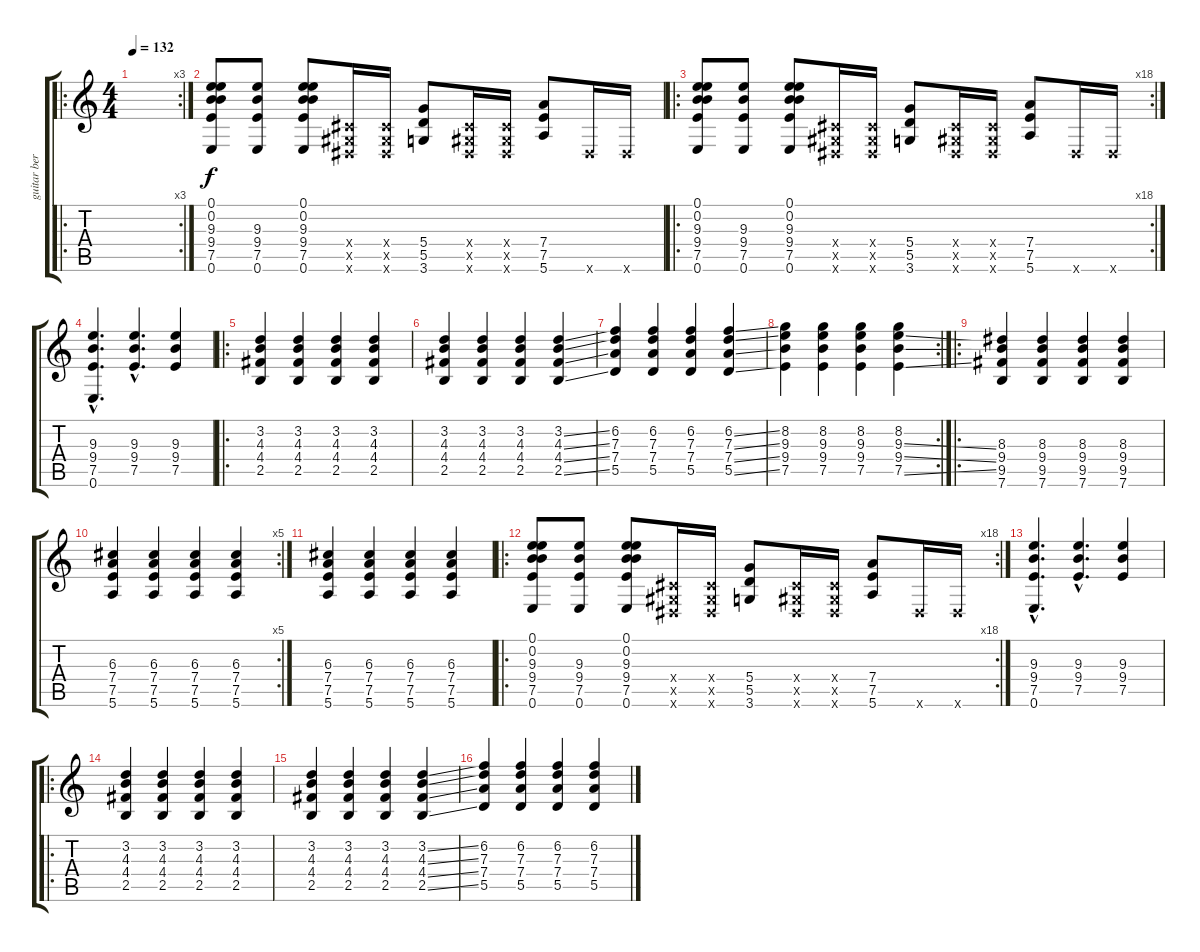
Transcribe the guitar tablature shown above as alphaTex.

\track ("guitar bertrand " "guitar ber") {instrument distortionguitar}
\staff {score tabs}
\tuning (E4 B3 G3 D3 A2 E2) {hide}
\ro
\rc 3
\ts (4 4)
\tempo 132
\clef g2
\ks c
|
(0.1 0.2 9.3 9.4 7.5 0.6).8 (9.3 9.4 7.5 0.6).8 (0.1 0.2 9.3 9.4 7.5 0.6).8 (-1.4{x} -1.5{x} -1.6{x}).16 (-1.4{x} -1.5{x} -1.6{x}).16 (5.4 5.5 3.6).8 (-1.4{x} -1.5{x} -1.6{x}).16 (-1.4{x} -1.5{x} -1.6{x}).16 (7.4 7.5 5.6).8 -1.6{x}.16 -1.6{x}.16 |
\ro
\rc 18
(0.1 0.2 9.3 9.4 7.5 0.6).8 (9.3 9.4 7.5 0.6).8 (0.1 0.2 9.3 9.4 7.5 0.6).8 (-1.4{x} -1.5{x} -1.6{x}).16 (-1.4{x} -1.5{x} -1.6{x}).16 (5.4 5.5 3.6).8 (-1.4{x} -1.5{x} -1.6{x}).16 (-1.4{x} -1.5{x} -1.6{x}).16 (7.4 7.5 5.6).8 -1.6{x}.16 -1.6{x}.16 |
(9.3{hac} 9.4{hac} 7.5{hac} 0.6{hac}).4{d} (9.3{hac} 9.4{hac} 7.5{hac}).4{d} (9.3 9.4 7.5).4 |
\ro
(3.2 4.3 4.4 2.5).4 (3.2 4.3 4.4 2.5).4 (3.2 4.3 4.4 2.5).4 (3.2 4.3 4.4 2.5).4 |
(3.2 4.3 4.4 2.5).4 (3.2 4.3 4.4 2.5).4 (3.2 4.3 4.4 2.5).4 (3.2{ss} 4.3{ss} 4.4{ss} 2.5{ss}).4 |
(6.2 7.3 7.4 5.5).4 (6.2 7.3 7.4 5.5).4 (6.2 7.3 7.4 5.5).4 (6.2{ss} 7.3{ss} 7.4{ss} 5.5{ss}).4 |
\rc 2
(8.2 9.3 9.4 7.5).4 (8.2 9.3 9.4 7.5).4 (8.2 9.3 9.4 7.5).4 (8.2 9.3{ss} 9.4{ss} 7.5{ss}).4 |
\ro
(8.3 9.4 9.5 7.6).4 (8.3 9.4 9.5 7.6).4 (8.3 9.4 9.5 7.6).4 (8.3 9.4 9.5 7.6).4 |
\rc 5
(6.3 7.4 7.5 5.6).4 (6.3 7.4 7.5 5.6).4 (6.3 7.4 7.5 5.6).4 (6.3 7.4 7.5 5.6).4 |
(6.3 7.4 7.5 5.6).4 (6.3 7.4 7.5 5.6).4 (6.3 7.4 7.5 5.6).4 (6.3 7.4 7.5 5.6).4 |
\ro
\rc 18
(0.1 0.2 9.3 9.4 7.5 0.6).8 (9.3 9.4 7.5 0.6).8 (0.1 0.2 9.3 9.4 7.5 0.6).8 (-1.4{x} -1.5{x} -1.6{x}).16 (-1.4{x} -1.5{x} -1.6{x}).16 (5.4 5.5 3.6).8 (-1.4{x} -1.5{x} -1.6{x}).16 (-1.4{x} -1.5{x} -1.6{x}).16 (7.4 7.5 5.6).8 -1.6{x}.16 -1.6{x}.16 |
(9.3{hac} 9.4{hac} 7.5{hac} 0.6{hac}).4{d} (9.3{hac} 9.4{hac} 7.5{hac}).4{d} (9.3 9.4 7.5).4 |
\ro
(3.2 4.3 4.4 2.5).4 (3.2 4.3 4.4 2.5).4 (3.2 4.3 4.4 2.5).4 (3.2 4.3 4.4 2.5).4 |
(3.2 4.3 4.4 2.5).4 (3.2 4.3 4.4 2.5).4 (3.2 4.3 4.4 2.5).4 (3.2{ss} 4.3{ss} 4.4{ss} 2.5{ss}).4 |
(6.2 7.3 7.4 5.5).4 (6.2 7.3 7.4 5.5).4 (6.2 7.3 7.4 5.5).4 (6.2{ss} 7.3{ss} 7.4{ss} 5.5{ss}).4
